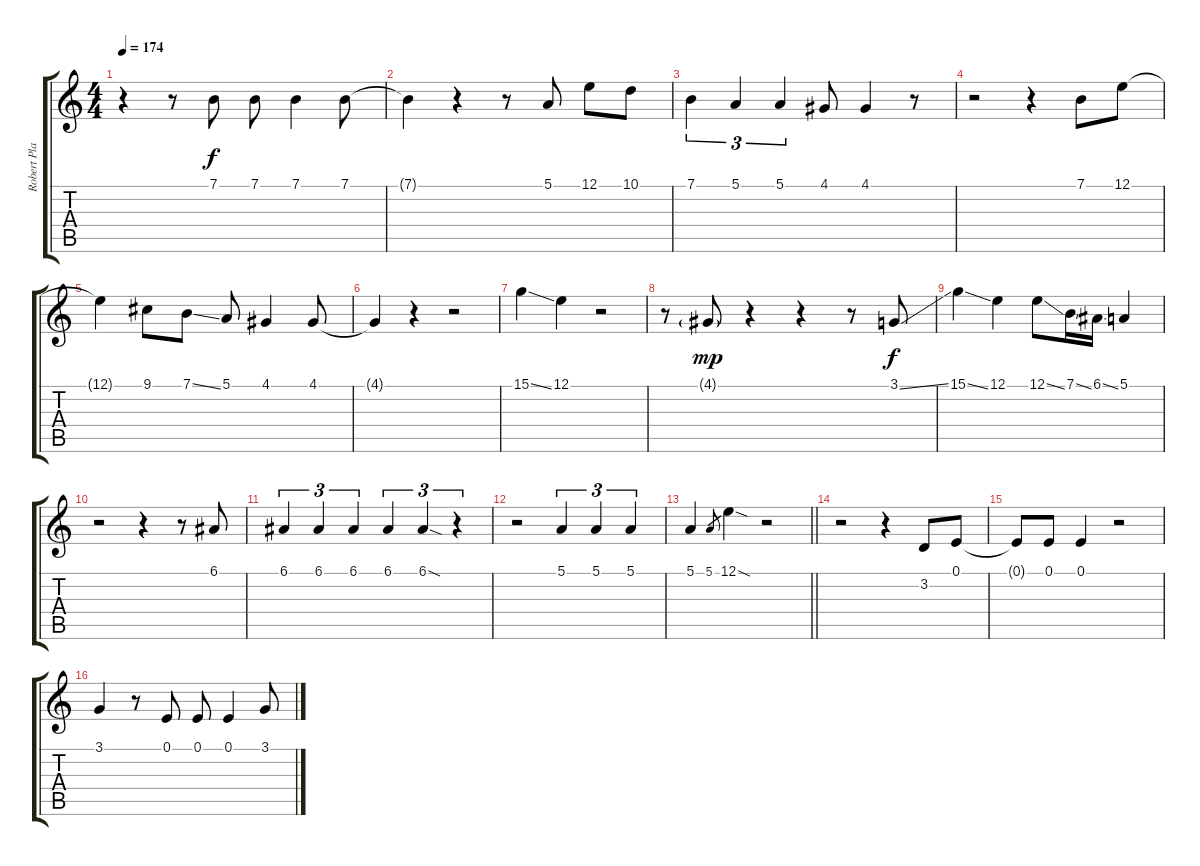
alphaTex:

\track ("Robert Plant - Vocal" "Robert Pla") {instrument flute}
\staff {score tabs}
\tuning (E4 B3 G3 D3 A2 E2) {hide}
\ts (4 4)
\tempo 174
\clef g2
\ks c
r.4{dy mp} r.8 7.1.8{dy f} 7.1.8 7.1.4 7.1.8 |
7.1{t}.4 r.4 r.8 5.1.8 12.1.8 10.1.8 |
7.1.4{tu (3 2)} 5.1.4{tu (3 2)} 5.1.4{tu (3 2)} 4.1.8 4.1.4 r.8 |
r.2 r.4 7.1.8 12.1.8 |
12.1{t}.4 9.1.8 7.1{ss}.8 5.1.8 4.1.4 4.1.8 |
4.1{t}.4 r.4 r.2 |
15.1{ss}.4 12.1.4 r.2 |
r.8 4.1{g}.8{dy mp} r.4 r.4 r.8 3.1{ss}.8{dy f} |
15.1{ss}.4 12.1.4 12.1{ss}.8 7.1{ss}.16 6.1{ss}.16 5.1.4 |
r.2 r.4 r.8 6.1.8 |
6.1.4{tu (3 2)} 6.1.4{tu (3 2)} 6.1.4{tu (3 2)} 6.1.4{tu (3 2)} 6.1{sod}.4{tu (3 2)} r.4{tu (3 2)} |
r.2 5.1.4{tu (3 2)} 5.1.4{tu (3 2)} 5.1.4{tu (3 2)} |
\barLineRight lightlight
5.1.4 5.1.8{gr} 12.1{sod}.4 r.2 |
r.2 r.4 3.2.8 0.1.8 |
0.1{t}.8 0.1.8 0.1.4 r.2 |
3.1.4 r.8 0.1.8 0.1.8 0.1.4 3.1.8
